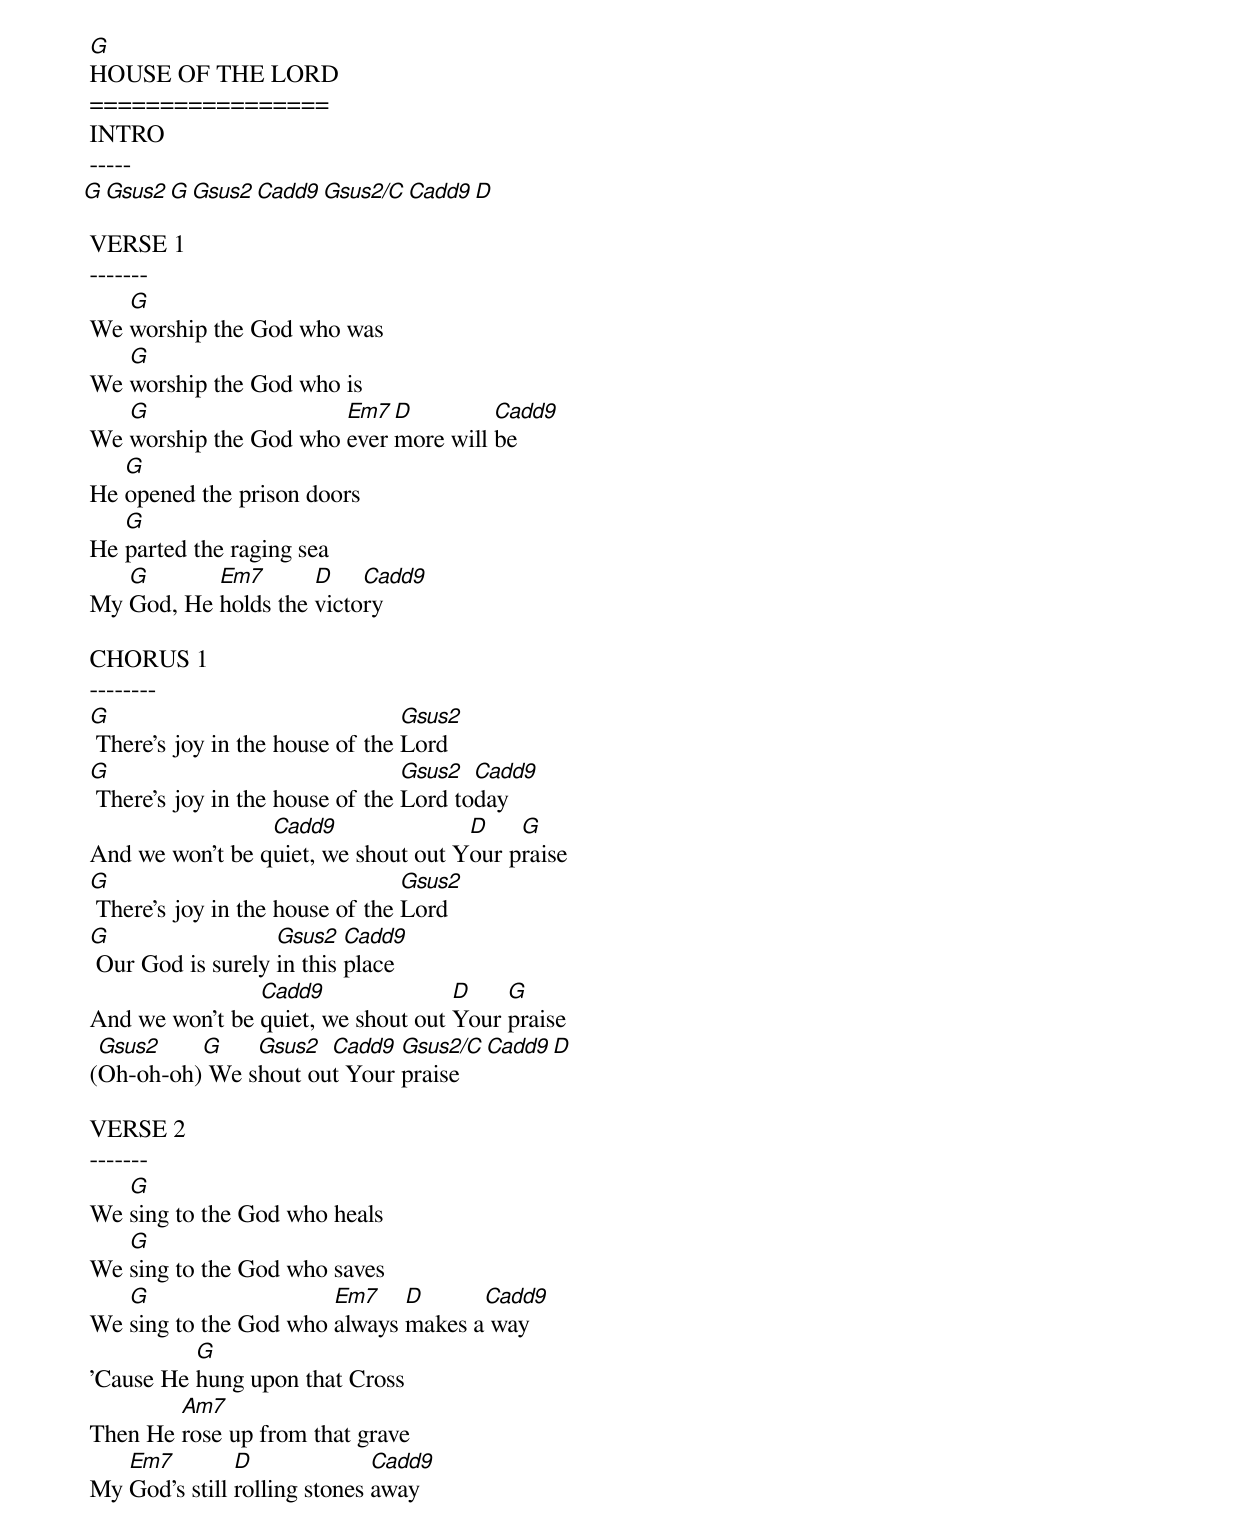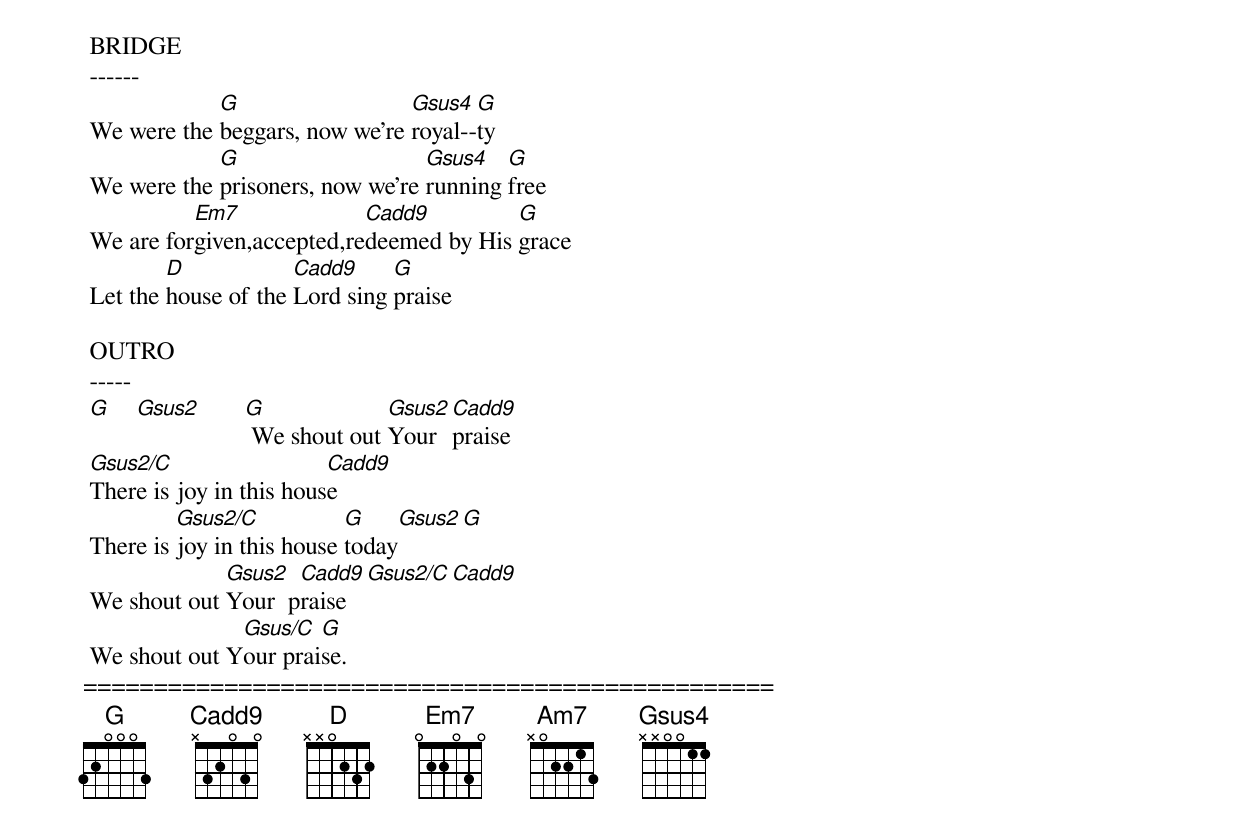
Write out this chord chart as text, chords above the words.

 G
 HOUSE OF THE LORD
 =================
 INTRO
 -----
 G  Gsus2  G  Gsus2  Cadd9  Gsus2/C  Cadd9  D

 VERSE 1
 -------
    G
 We worship the God who was
    G
 We worship the God who is
    G                   Em7 D         Cadd9
 We worship the God who evermore will be
    G
 He opened the prison doors
    G
 He parted the raging sea
    G       Em7       D    Cadd9
 My God, He holds the victory

 CHORUS 1
 --------
 G                                Gsus2
  There’s joy in the house of the Lord
 G                                Gsus2  Cadd9
  There’s joy in the house of the Lord today
                  Cadd9               D    G
 And we won’t be quiet, we shout out Your praise
 G                                Gsus2
  There’s joy in the house of the Lord
 G                  Gsus2   Cadd9
  Our God is surely in this place
                 Cadd9               D    G
 And wе won’t be quiet, we shout out Your praise
  Gsus2    G    Gsus2  Cadd9  Gsus2/C  Cadd9  D
 (Oh-oh-oh) We shout out Your praise

 VERSE 2
 -------
    G
 We sing to the God who heals
    G
 We sing to the God who saves
    G                   Em7    D      Cadd9
 We sing to the God who always makes a way
           G
 'Cause He hung upon that Cross
         Am7
 Then He rose up from that grave
    Em7         D              Cadd9
 My God’s still rolling stones away

 BRIDGE
 ------
             G                  Gsus4  G
 We were the beggars, now we're royal--ty
             G                    Gsus4   G
 We were the prisoners, now we're running free
           Em7              Cadd9         G
 We are forgiven,accepted,redeemed by His grace
         D            Cadd9     G
 Let the house of the Lord sing praise

 OUTRO
 -----
 G   Gsus2  G             Gsus2 Cadd9
             We shout out Your  praise
 Gsus2/C                  Cadd9
 There is joy in this house
          Gsus2/C           G    Gsus2  G
 There is joy in this house today
              Gsus2  Cadd9  Gsus2/C  Cadd9
 We shout out Your  praise
               Gsus/C  G
 We shout out Your praise.
=================================================
